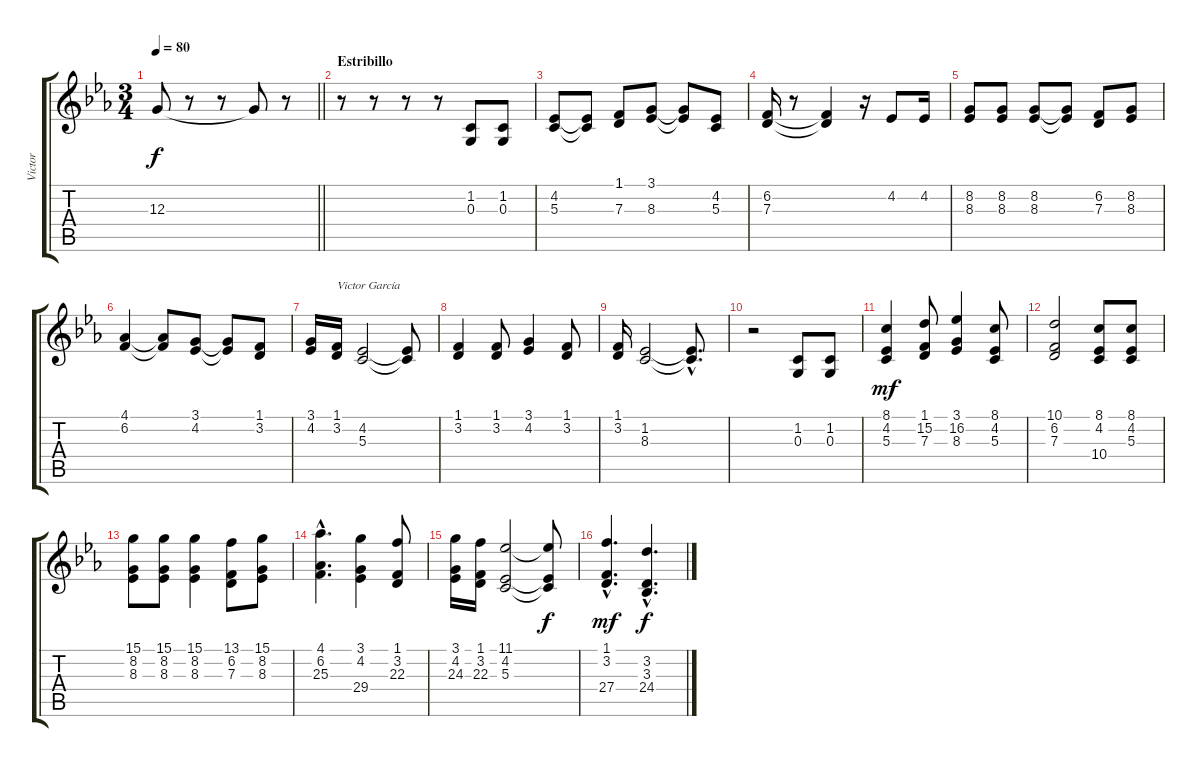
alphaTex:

\track ("Victor" "Victor") {instrument lead6voice}
\staff {score tabs}
\tuning (E4 B3 G3 D3 A2 E2) {hide}
\ts (3 4)
\tempo 80
\clef g2
\barLineRight lightlight
\ks eb
12.3.8{dy f} r.8 r.8 12.3{t}.8 r.8 |
\section ("" "Estribillo")
r.8 r.8 r.8 r.8 (1.2 0.3).8 (1.2 0.3).8 |
(4.2 5.3).8 (4.2{t} 5.3{t}).8 (1.1 7.3).8 (3.1 8.3).8 (3.1{t} 8.3{t}).8 (4.2 5.3).8 |
(6.2 7.3).16 r.8 (6.2{t} 7.3{t}).4 r.16 4.2.8 4.2.16 |
(8.2 8.3).8 (8.2 8.3).8 (8.2 8.3).8 (8.2{t} 8.3{t}).8 (6.2 7.3).8 (8.2 8.3).8 |
(4.1 6.2).4 (4.1{t} 6.2{t}).8 (3.1 4.2).8 (3.1{t} 4.2{t}).8 (1.1 3.2).8 |
(3.1 4.2).16 (1.1 3.2).16{txt "Victor García"} (4.2 5.3).2 (4.2{t} 5.3{t}).8 |
(1.1 3.2).4 (1.1 3.2).8 (3.1 4.2).4 (1.1 3.2).8 |
(1.1 3.2).16 (1.2 8.3).2 (1.2{hac t} 8.3{hac t}).8{d} |
r.2 (1.2 0.3).8 (1.2 0.3).8 |
(8.1 4.2 5.3).4{dy mf} (1.1 15.2 7.3).8 (3.1 16.2 8.3).4 (8.1 4.2 5.3).8 |
(10.1 6.2 7.3).2 (8.1 4.2 10.4).8 (8.1 4.2 5.3).8 |
(15.1 8.2 8.3).8 (15.1 8.2 8.3).8 (15.1 8.2 8.3).4 (13.1 6.2 7.3).8 (15.1 8.2 8.3).8 |
(4.1{hac} 6.2{hac} 25.3{hac}).4{d} (3.1 4.2 29.4).4 (1.1 3.2 22.3).8 |
(3.1 4.2 24.3).16 (1.1 3.2 22.3).16 (11.1 4.2 5.3).2 (11.1{t} 4.2{t} 5.3{t}).8{dy f} |
(1.1{hac} 3.2{hac} 27.4{hac}).4{d dy mf} (3.2{hac} 3.3{hac} 24.4{hac}).4{d dy f}
